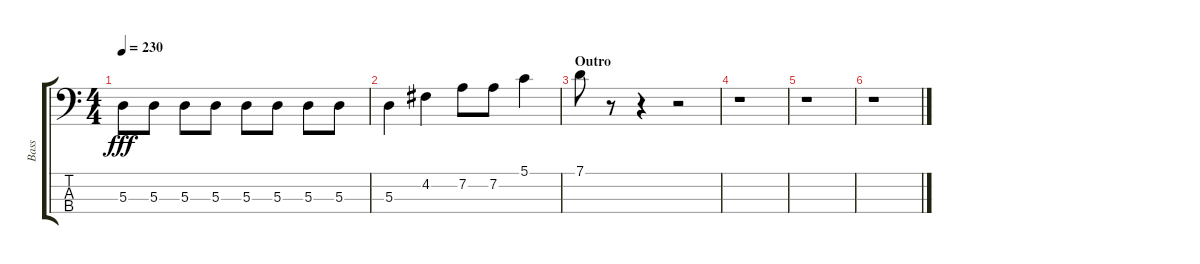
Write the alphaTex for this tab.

\track ("Bass" "Bass") {instrument electricbassfinger}
\staff {score tabs}
\tuning (G2 D2 A1 E1) {hide}
\ts (4 4)
\tempo 230
\clef f4
\ks c
5.3.8{dy fff} 5.3.8 5.3.8 5.3.8 5.3.8 5.3.8 5.3.8 5.3.8 |
5.3.4 4.2.4 7.2.8 7.2.8 5.1.4 |
\section ("" "Outro")
7.1.8 r.8 r.4 r.2 |
r.1 |
r.1 |
r.1
